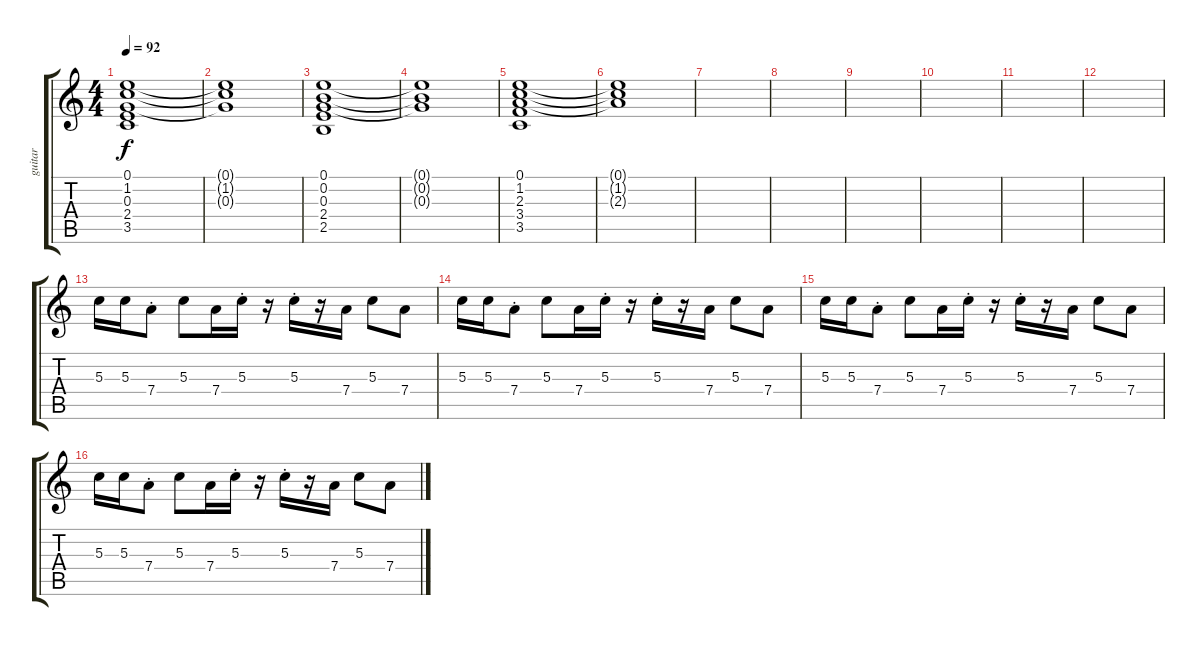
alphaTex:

\track ("guitar" "guitar") {instrument electricguitarjazz}
\staff {score tabs}
\tuning (E4 B3 G3 D3 A2 E2) {hide}
\ts (4 4)
\tempo 92
\clef g2
\ks c
(0.1 1.2 0.3 2.4 3.5).1{dy f} |
(0.1{t} 1.2{t} 0.3{t}).1 |
(0.1 0.2 0.3 2.4 2.5).1 |
(0.1{t} 0.2{t} 0.3{t}).1 |
(0.1 1.2 2.3 3.4 3.5).1 |
(0.1{t} 1.2{t} 2.3{t}).1 |
|
|
|
|
|
|
5.3.16{volume 8 balance 12} 5.3.16 7.4{st}.8 5.3.8 7.4.16 5.3{st}.16 r.16 5.3{st}.16 r.16 7.4.16 5.3.8 7.4.8 |
5.3.16 5.3.16 7.4{st}.8 5.3.8 7.4.16 5.3{st}.16 r.16 5.3{st}.16 r.16 7.4.16 5.3.8 7.4.8 |
5.3.16 5.3.16 7.4{st}.8 5.3.8 7.4.16 5.3{st}.16 r.16 5.3{st}.16 r.16 7.4.16 5.3.8 7.4.8 |
5.3.16 5.3.16 7.4{st}.8 5.3.8 7.4.16 5.3{st}.16 r.16 5.3{st}.16 r.16 7.4.16 5.3.8 7.4.8
